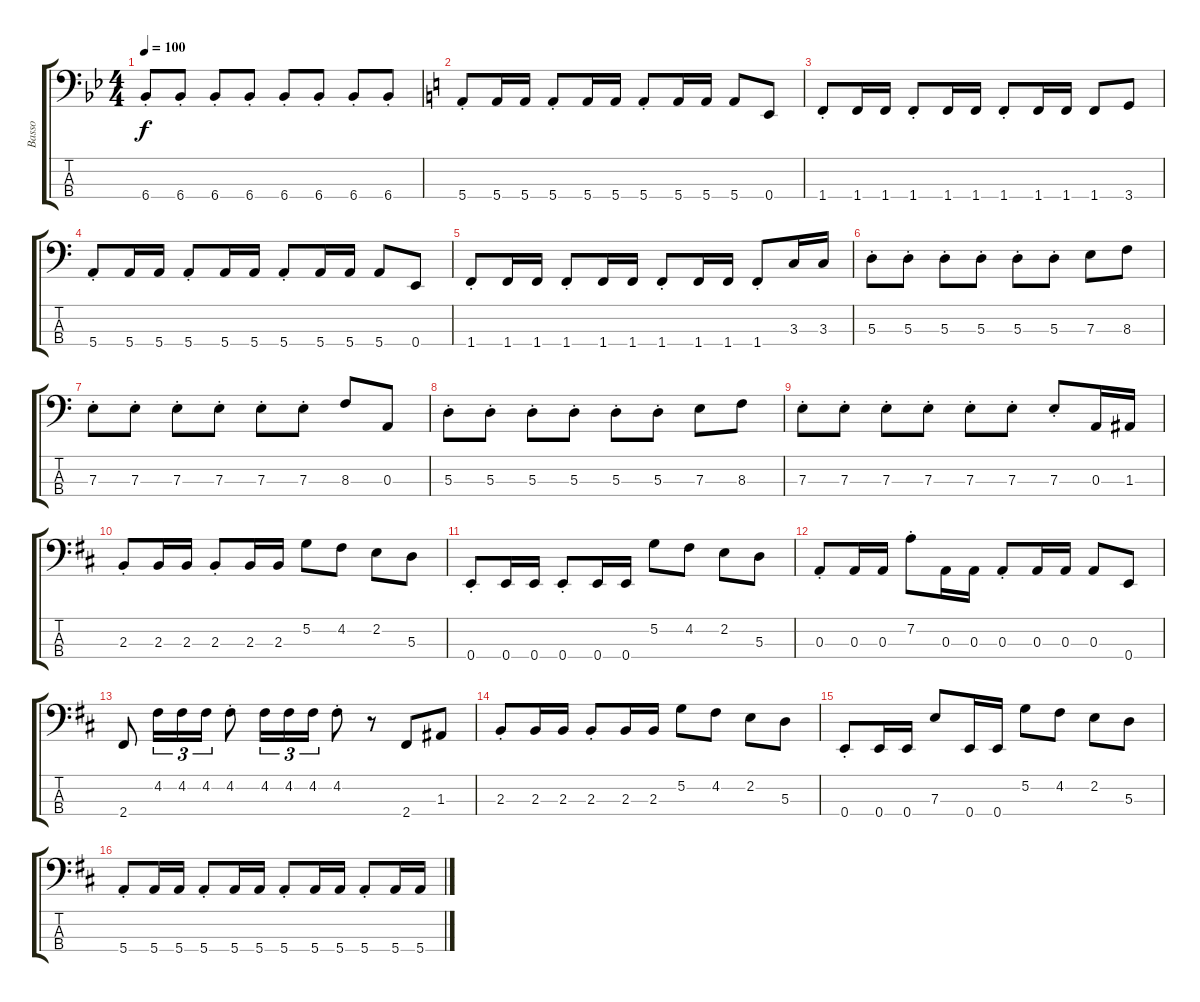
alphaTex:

\track ("Basso" "Basso") {instrument electricbasspick}
\staff {score tabs}
\tuning (G2 D2 A1 E1) {hide}
\ts (4 4)
\tempo 100
\clef f4
\ks gminor
6.4{st}.8{dy f} 6.4{st}.8 6.4{st}.8 6.4{st}.8 6.4{st}.8 6.4{st}.8 6.4{st}.8 6.4{st}.8 |
\ks c
5.4{st}.8 5.4.16 5.4.16 5.4{st}.8 5.4.16 5.4.16 5.4{st}.8 5.4.16 5.4.16 5.4.8 0.4.8 |
1.4{st}.8 1.4.16 1.4.16 1.4{st}.8 1.4.16 1.4.16 1.4{st}.8 1.4.16 1.4.16 1.4.8 3.4.8 |
5.4{st}.8 5.4.16 5.4.16 5.4{st}.8 5.4.16 5.4.16 5.4{st}.8 5.4.16 5.4.16 5.4.8 0.4.8 |
1.4{st}.8 1.4.16 1.4.16 1.4{st}.8 1.4.16 1.4.16 1.4{st}.8 1.4.16 1.4.16 1.4{st}.8 3.3.16 3.3.16 |
5.3{st}.8 5.3{st}.8 5.3{st}.8 5.3{st}.8 5.3{st}.8 5.3{st}.8 7.3.8 8.3.8 |
7.3{st}.8 7.3{st}.8 7.3{st}.8 7.3{st}.8 7.3{st}.8 7.3{st}.8 8.3.8 0.3.8 |
5.3{st}.8 5.3{st}.8 5.3{st}.8 5.3{st}.8 5.3{st}.8 5.3{st}.8 7.3.8 8.3.8 |
7.3{st}.8 7.3{st}.8 7.3{st}.8 7.3{st}.8 7.3{st}.8 7.3{st}.8 7.3{st}.8 0.3.16 1.3.16 |
\ks d
2.3{st}.8 2.3.16 2.3.16 2.3{st}.8 2.3.16 2.3.16 5.2.8 4.2.8 2.2.8 5.3.8 |
0.4{st}.8 0.4.16 0.4.16 0.4{st}.8 0.4.16 0.4.16 5.2.8 4.2.8 2.2.8 5.3.8 |
0.3{st}.8 0.3.16 0.3.16 7.2{st}.8 0.3.16 0.3.16 0.3{st}.8 0.3.16 0.3.16 0.3.8 0.4.8 |
2.4.8 4.2.16{tu (3 2)} 4.2.16{tu (3 2)} 4.2.16{tu (3 2)} 4.2{st}.8 4.2.16{tu (3 2)} 4.2.16{tu (3 2)} 4.2.16{tu (3 2)} 4.2{st}.8 r.8 2.4.8 1.3.8 |
2.3{st}.8 2.3.16 2.3.16 2.3{st}.8 2.3.16 2.3.16 5.2.8 4.2.8 2.2.8 5.3.8 |
0.4{st}.8 0.4.16 0.4.16 7.3.8 0.4.16 0.4.16 5.2.8 4.2.8 2.2.8 5.3.8 |
5.4{st}.8 5.4.16 5.4.16 5.4{st}.8 5.4.16 5.4.16 5.4{st}.8 5.4.16 5.4.16 5.4{st}.8 5.4.16 5.4.16
